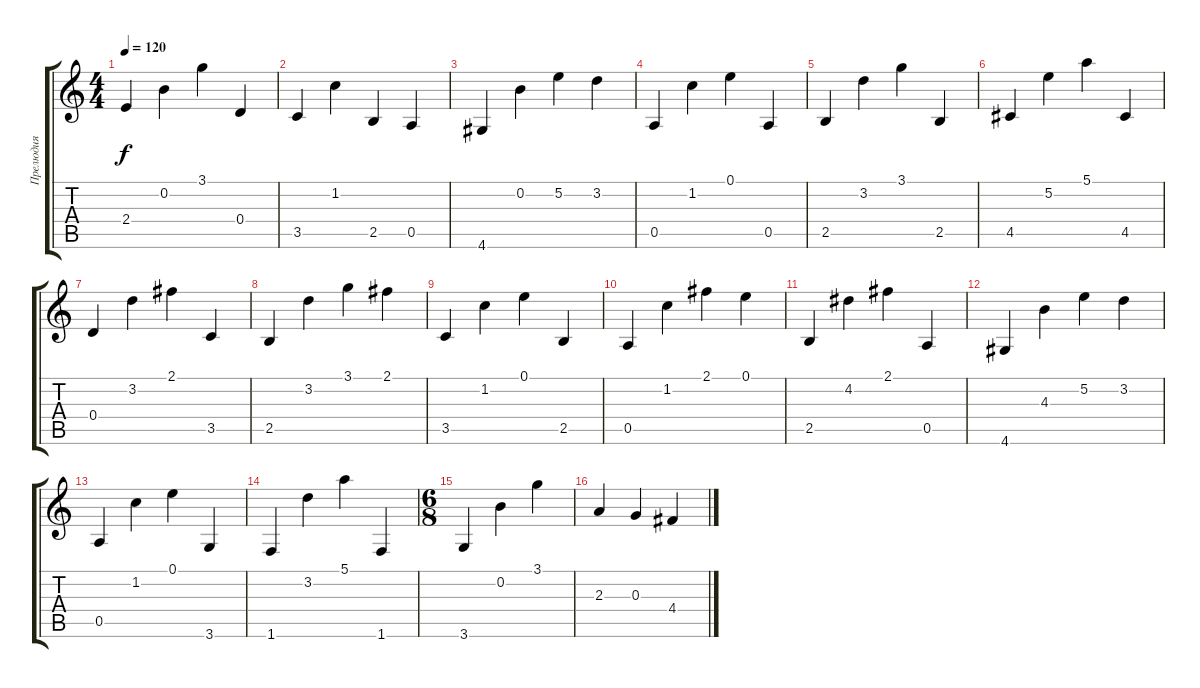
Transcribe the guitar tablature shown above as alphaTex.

\track ("Прелюдия" "Прелюдия") {instrument acousticguitarnylon}
\staff {score tabs}
\tuning (E4 B3 G3 D3 A2 E2) {hide}
\ts (4 4)
\tempo 120
\clef g2
\ks c
2.4.4{dy f instrument acousticguitarnylon} 0.2.4 3.1.4 0.4.4 |
3.5.4 1.2.4 2.5.4 0.5.4 |
4.6.4 0.2.4 5.2.4 3.2.4 |
0.5.4 1.2.4 0.1.4 0.5.4 |
2.5.4 3.2.4 3.1.4 2.5.4 |
4.5.4 5.2.4 5.1.4 4.5.4 |
0.4.4 3.2.4 2.1.4 3.5.4 |
2.5.4 3.2.4 3.1.4 2.1.4 |
3.5.4 1.2.4 0.1.4 2.5.4 |
0.5.4 1.2.4 2.1.4 0.1.4 |
2.5.4 4.2.4 2.1.4 0.5.4 |
4.6.4 4.3.4 5.2.4 3.2.4 |
0.5.4 1.2.4 0.1.4 3.6.4 |
1.6.4 3.2.4 5.1.4 1.6.4 |
\ts (6 8)
3.6.4 0.2.4 3.1.4 |
2.3.4 0.3.4 4.4.4
